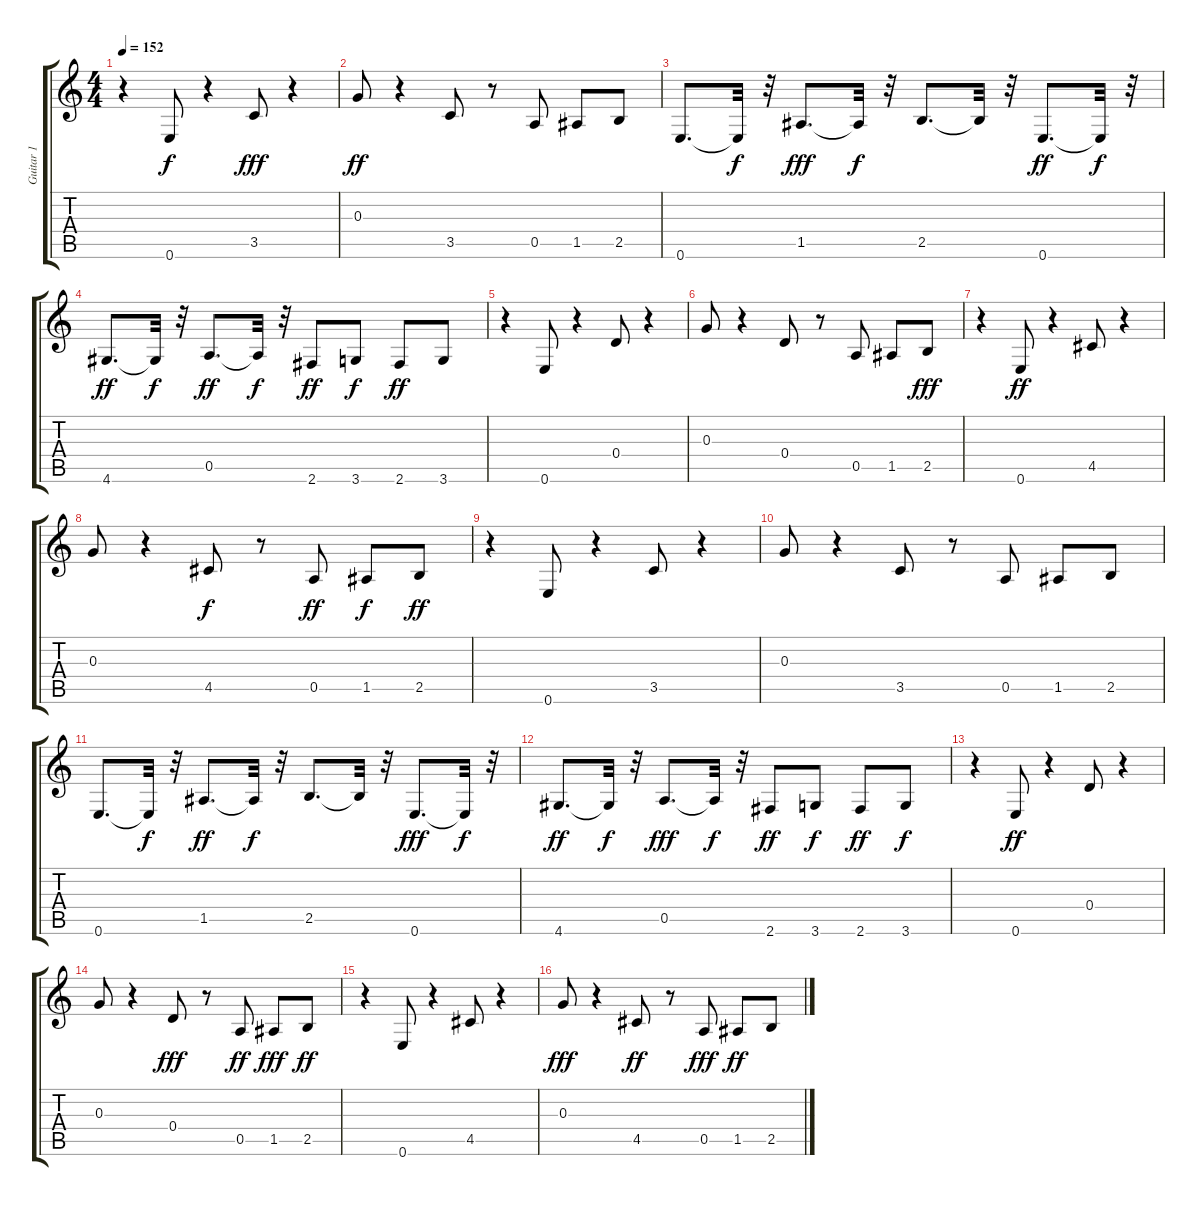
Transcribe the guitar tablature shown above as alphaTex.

\track ("Guitar 1" "Guitar 1") {instrument electricguitarclean}
\staff {score tabs}
\tuning (E4 B3 G3 D3 A2 E2) {hide}
\ts (4 4)
\tempo 152
\clef g2
\ks c
r.4{dy ff} 0.6.8{dy f} r.4 3.5.8{dy fff} r.4 |
0.3.8{dy ff} r.4 3.5.8 r.8 0.5.8 1.5.8 2.5.8 |
0.6.8{d} 0.6{t}.32{dy f} r.32 1.5.8{d dy fff} 1.5{t}.32{dy f} r.32 2.5.8{d} 2.5{t}.32 r.32 0.6.8{d dy ff} 0.6{t}.32{dy f} r.32 |
4.6.8{d dy ff} 4.6{t}.32{dy f} r.32 0.5.8{d dy ff} 0.5{t}.32{dy f} r.32 2.6.8{dy ff} 3.6.8{dy f} 2.6.8{dy ff} 3.6.8 |
r.4 0.6.8 r.4 0.4.8 r.4 |
0.3.8 r.4 0.4.8 r.8 0.5.8 1.5.8 2.5.8{dy fff} |
r.4 0.6.8{dy ff} r.4 4.5.8 r.4 |
0.3.8 r.4 4.5.8{dy f} r.8 0.5.8{dy ff} 1.5.8{dy f} 2.5.8{dy ff} |
r.4 0.6.8 r.4 3.5.8 r.4 |
0.3.8 r.4 3.5.8 r.8 0.5.8 1.5.8 2.5.8 |
0.6.8{d} 0.6{t}.32{dy f} r.32 1.5.8{d dy ff} 1.5{t}.32{dy f} r.32 2.5.8{d} 2.5{t}.32 r.32 0.6.8{d dy fff} 0.6{t}.32{dy f} r.32 |
4.6.8{d dy ff} 4.6{t}.32{dy f} r.32 0.5.8{d dy fff} 0.5{t}.32{dy f} r.32 2.6.8{dy ff} 3.6.8{dy f} 2.6.8{dy ff} 3.6.8{dy f} |
r.4 0.6.8{dy ff} r.4 0.4.8 r.4 |
0.3.8 r.4 0.4.8{dy fff} r.8 0.5.8{dy ff} 1.5.8{dy fff} 2.5.8{dy ff} |
r.4 0.6.8 r.4 4.5.8 r.4 |
0.3.8{dy fff} r.4 4.5.8{dy ff} r.8 0.5.8{dy fff} 1.5.8{dy ff} 2.5.8
